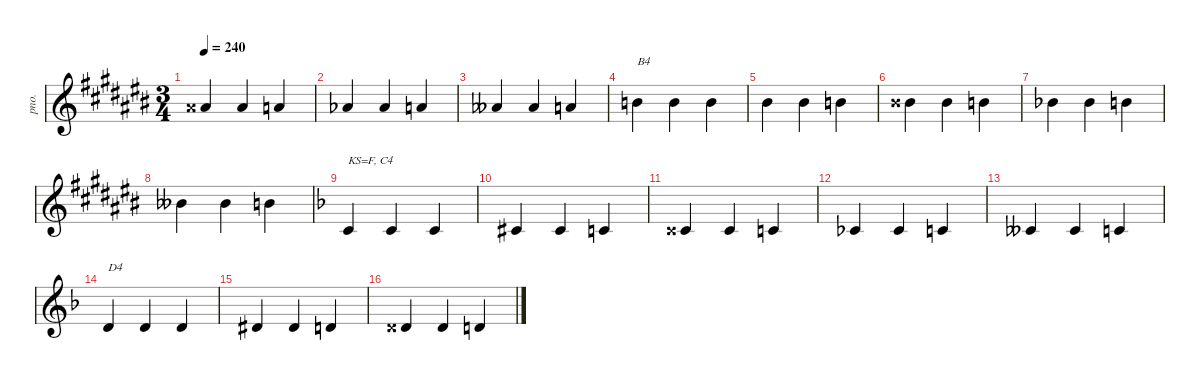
\defaultSystemsLayout 4
\hideDynamics
\bracketExtendMode nobrackets
\track ("Acoustic Piano" "pno.") {instrument acousticgrandpiano}
\staff {score}
\tuning (E4 B3 G3 D3 A2 E2)
\ts (3 4)
\tempo 240
\clef g2
\ks c#
12.2{acc x}.4{dy mf beam Up} 12.2{acc x}.4{beam Up} 10.2{acc forcenatural}.4{beam Up} |
9.2{acc b}.4{beam Up} 9.2{acc b}.4{beam Up} 10.2{acc forcenatural}.4{beam Up} |
8.2{acc bb}.4{beam Up} 8.2{acc bb}.4{beam Up} 10.2{acc forcenatural}.4{beam Up} |
12.2{acc forcenatural}.4{txt "B4" beam Down} 12.2{acc forcenatural}.4{beam Down} 12.2{acc forcenatural}.4{beam Down} |
13.2{acc #}.4{beam Down} 13.2{acc #}.4{beam Down} 12.2{acc forcenatural}.4{beam Down} |
14.2{acc x}.4{beam Down} 14.2{acc x}.4{beam Down} 12.2{acc forcenatural}.4{beam Down} |
11.2{acc b}.4{beam Down} 11.2{acc b}.4{beam Down} 12.2{acc forcenatural}.4{beam Down} |
10.2{acc bb}.4{beam Down} 10.2{acc bb}.4{beam Down} 12.2{acc forcenatural}.4{beam Down} |
\ks f
1.2{acc forcenatural}.4{txt "KS=F, C4" beam Up} 1.2{acc forcenatural}.4{beam Up} 1.2{acc forcenatural}.4{beam Up} |
2.2{acc #}.4{beam Up} 2.2{acc #}.4{beam Up} 1.2{acc forcenatural}.4{beam Up} |
3.2{acc x}.4{beam Up} 3.2{acc x}.4{beam Up} 1.2{acc forcenatural}.4{beam Up} |
0.2{acc b}.4{beam Up} 0.2{acc b}.4{beam Up} 1.2{acc forcenatural}.4{beam Up} |
3.3{acc bb}.4{beam Up} 3.3{acc bb}.4{beam Up} 1.2{acc forcenatural}.4{beam Up} |
3.2{acc forcenatural}.4{txt "D4" beam Up} 3.2{acc forcenatural}.4{beam Up} 3.2{acc forcenatural}.4{beam Up} |
4.2{acc #}.4{beam Up} 4.2{acc #}.4{beam Up} 3.2{acc forcenatural}.4{beam Up} |
5.2{acc x}.4{beam Up} 5.2{acc x}.4{beam Up} 3.2{acc forcenatural}.4{beam Up}
